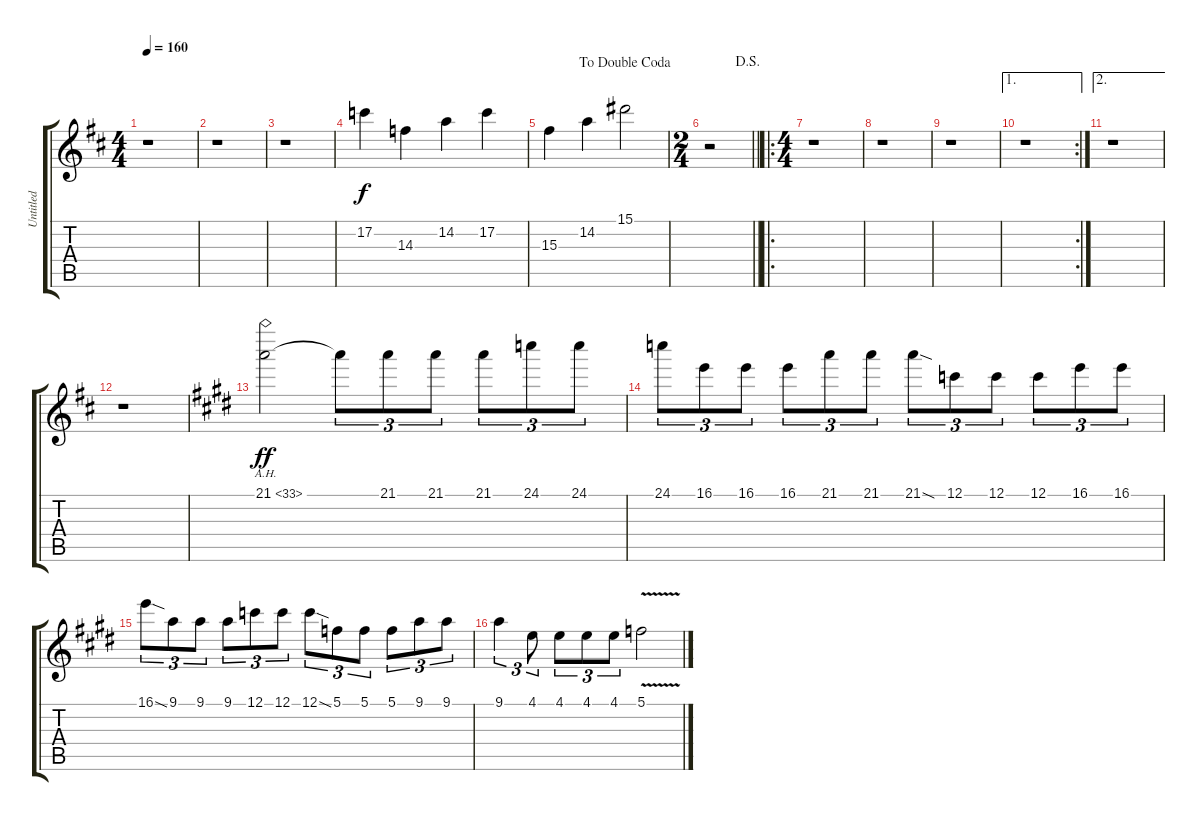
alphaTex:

\track ("Untitled" "Untitled") {instrument distortionguitar}
\staff {score tabs}
\tuning (C4 G3 Eb3 Bb2 F2 C2) {hide}
\ts (4 4)
\tempo 160
\clef g2
\ks d
r.1{dy f} |
r.1 |
r.1 |
17.2.4 14.3.4 14.2.4 17.2.4 |
\jump dadoublecoda
15.3.4 14.2.4 15.1.2 |
\ts (2 4)
\jump dalsegno
\barLineRight lightlight
r.2 |
\ro
\ts (4 4)
r.1 |
r.1 |
r.1 |
\ae 1
\rc 2
r.1 |
\ae 2
r.1 |
r.1 |
\ks e
21.1{ah 12}.2{dy ff} 21.1{t}.8{tu (3 2)} 21.1.8{tu (3 2)} 21.1.8{tu (3 2)} 21.1.8{tu (3 2)} 24.1.8{tu (3 2)} 24.1.8{tu (3 2)} |
\ks c#minor
24.1.8{tu (3 2)} 16.1.8{tu (3 2)} 16.1.8{tu (3 2)} 16.1.8{tu (3 2)} 21.1.8{tu (3 2)} 21.1.8{tu (3 2)} 21.1{sod}.8{tu (3 2)} 12.1.8{tu (3 2)} 12.1.8{tu (3 2)} 12.1.8{tu (3 2)} 16.1.8{tu (3 2)} 16.1.8{tu (3 2)} |
16.1{sod}.8{tu (3 2)} 9.1.8{tu (3 2)} 9.1.8{tu (3 2)} 9.1.8{tu (3 2)} 12.1.8{tu (3 2)} 12.1.8{tu (3 2)} 12.1{sod}.8{tu (3 2)} 5.1.8{tu (3 2)} 5.1.8{tu (3 2)} 5.1.8{tu (3 2)} 9.1.8{tu (3 2)} 9.1.8{tu (3 2)} |
\ks e
9.1.4{tu (3 2)} 4.1.8{tu (3 2)} 4.1.8{tu (3 2)} 4.1.8{tu (3 2)} 4.1.8{tu (3 2)} 5.1{v}.2
